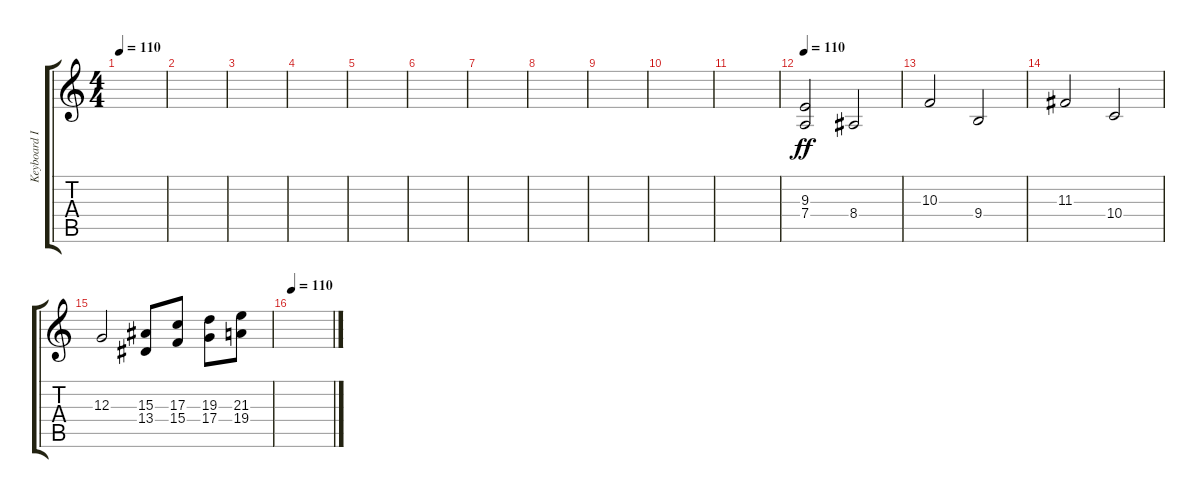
\track ("Keyboard I" "Keyboard I") {instrument pad1newage}
\staff {score tabs}
\tuning (E4 B3 G3 D3 A2 E2) {hide}
\ts (4 4)
\tempo 110
\clef g2
\ks c
|
|
|
|
|
|
|
|
|
|
|
\tempo 110
(9.3 7.4).2{dy ff instrument stringensemble1} 8.4.2 |
10.3.2 9.4.2 |
11.3.2 10.4.2 |
12.3.2 (15.3 13.4).8 (17.3 15.4).8 (19.3 17.4).8 (21.3 19.4).8 |
\tempo 110
